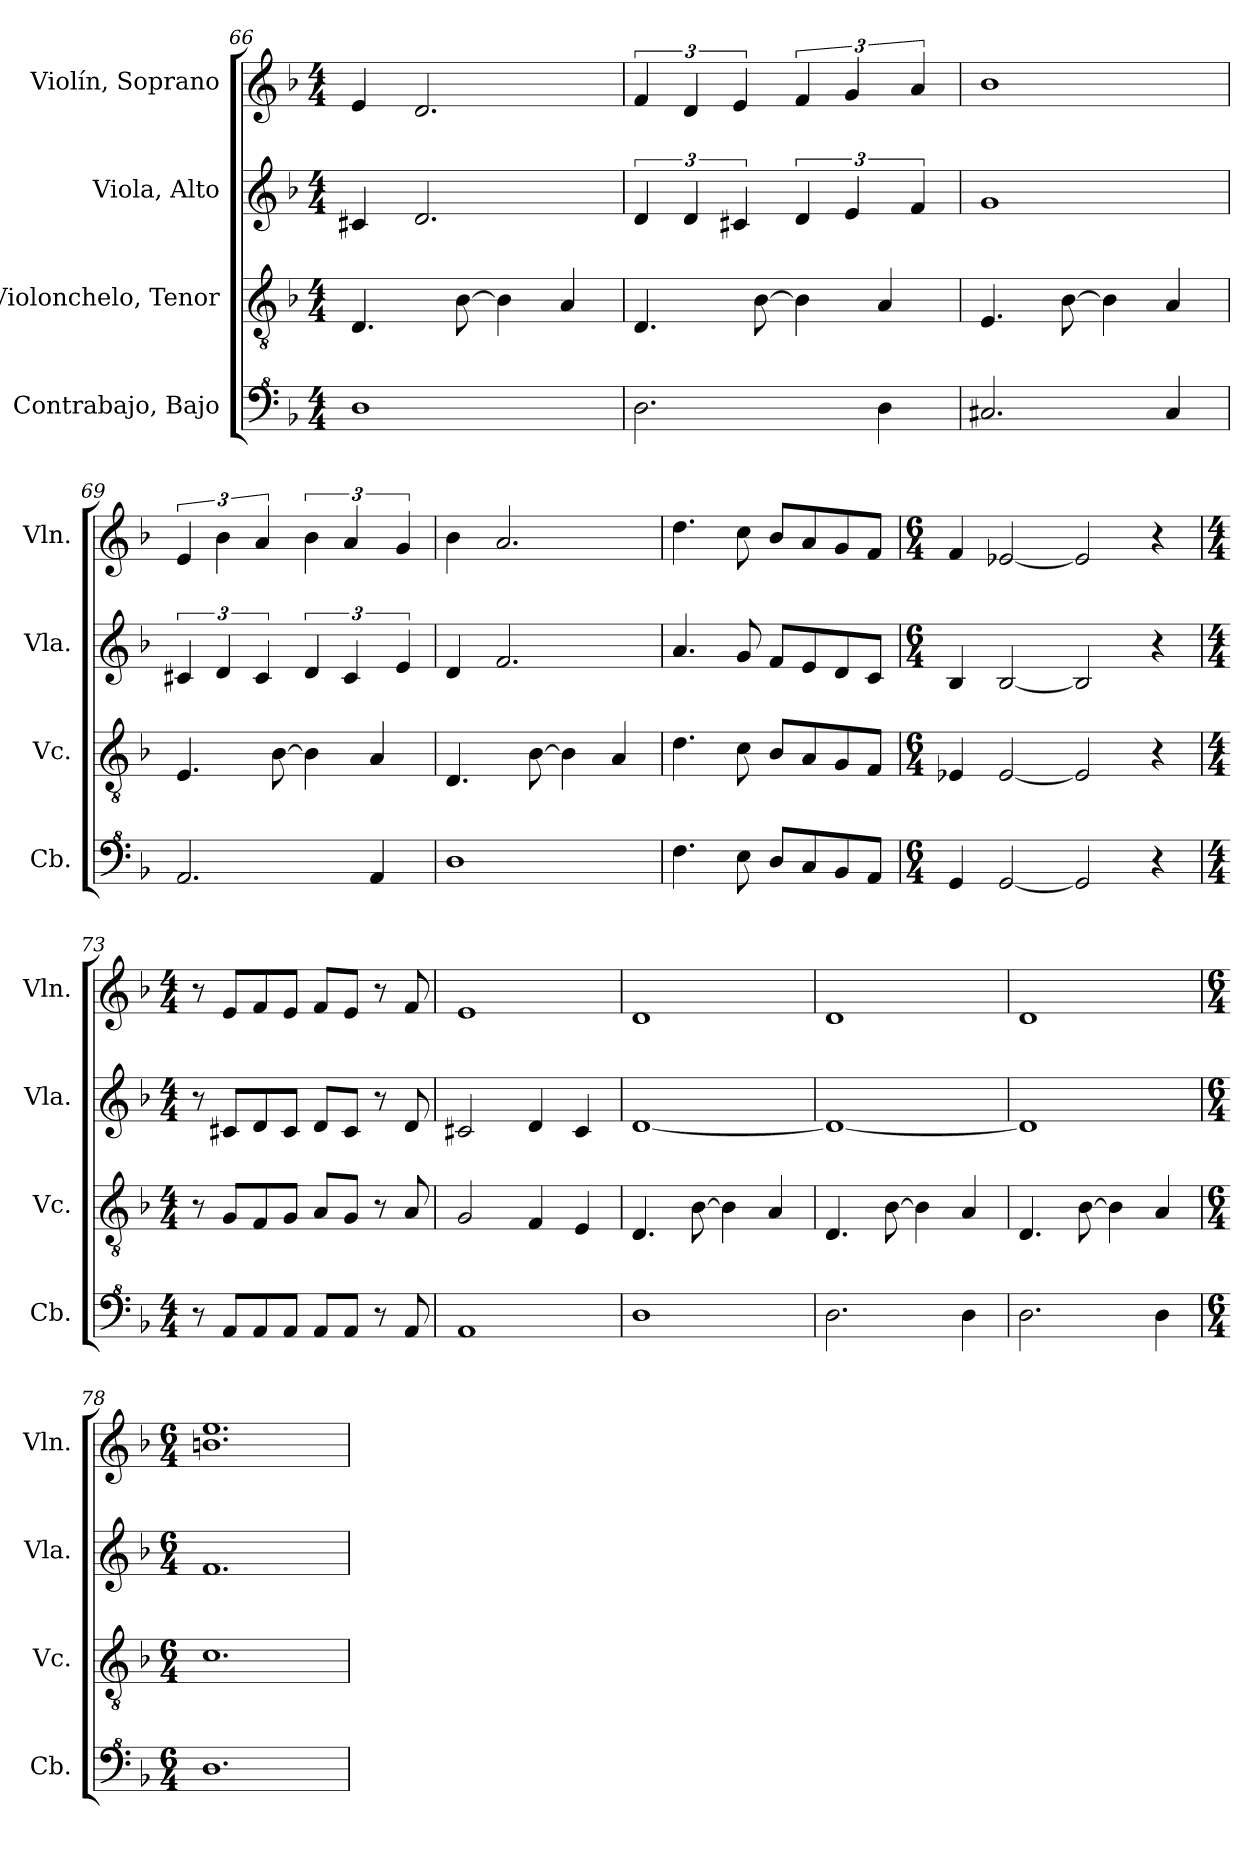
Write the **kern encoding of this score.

**kern	**kern	**kern	**kern
*part4	*part3	*part2	*part1
*staff4	*staff3	*staff2	*staff1
*I"Contrabajo, Bajo	*I"Violonchelo, Tenor	*I"Viola, Alto	*I"Violín, Soprano
*I'Cb.	*I'Vc.	*I'Vla.	*I'Vln.
*clefF^4	*clefGv2	*clefG2	*clefG2
*ITrd7c12	*	*	*
*k[b-]	*k[b-]	*k[b-]	*k[b-]
*M4/4	*M4/4	*M4/4	*M4/4
=66	=66	=66	=66
1D	4.D/	4c#X/	4e/
.	.	2.d/	2.d/
.	[8B-\	.	.
.	4B-\]	.	.
.	4A/	.	.
=67	=67	=67	=67
2.D\	4.D/	6d/	6f/
.	.	6d/	6d/
.	.	6c#X/	6e/
.	[8B-\	.	.
.	4B-\]	6d/	6f/
.	.	6e/	6g/
4D\	4A/	.	.
.	.	6f/	6a/
=68	=68	=68	=68
2.C#X/	4.E/	1g	1b-
.	[8B-\	.	.
.	4B-\]	.	.
4C#/	4A/	.	.
=69	=69	=69	=69
2.AA/	4.E/	6c#X/	6e/
.	.	6d/	6b-\
.	.	6c#/	6a/
.	[8B-\	.	.
.	4B-\]	6d/	6b-\
.	.	6c#/	6a/
4AA/	4A/	.	.
.	.	6e/	6g/
=70	=70	=70	=70
1D	4.D/	4d/	4b-\
.	.	2.f/	2.a/
.	[8B-\	.	.
.	4B-\]	.	.
.	4A/	.	.
!!LO:LB:g=z
=71	=71	=71	=71
4.F\	4.d\	4.a/	4.dd\
8E\	8c\	8g/	8cc\
8D/L	8B-/L	8f/L	8b-/L
8C/	8A/	8e/	8a/
8BB-/	8G/	8d/	8g/
8AA/J	8F/J	8c/J	8f/J
=72	=72	=72	=72
*M6/4	*M6/4	*M6/4	*M6/4
4GG/	4E-X/	4B-/	4f/
[2GG/	[2E-/	[2B-/	[2e-X/
2GG/]	2E-/]	2B-/]	2e-/]
4r	4r	4r	4r
=73	=73	=73	=73
*M4/4	*M4/4	*M4/4	*M4/4
*	*	*	*MM70
8r	8r	8r	8r
8AA/L	8G/L	8c#X/L	8e/L
8AA/	8F/	8d/	8f/
8AA/J	8G/J	8c#/J	8e/J
8AA/L	8A/L	8d/L	8f/L
8AA/J	8G/J	8c#/J	8e/J
8r	8r	8r	8r
8AA/	8A/	8d/	8f/
=74	=74	=74	=74
*	*	*	*MM104
1AA	2G/	2c#X/	1e
.	4F/	4d/	.
.	4E/	4c#/	.
=75	=75	=75	=75
1D	4.D/	[1d	1d
.	[8B-\	.	.
.	4B-\]	.	.
.	4A/	.	.
=76	=76	=76	=76
2.D\	4.D/	1d_	1d
.	[8B-\	.	.
.	4B-\]	.	.
4D\	4A/	.	.
!!LO:PB:g=z
=77	=77	=77	=77
2.D\	4.D/	1d]	1d
.	[8B-\	.	.
.	4B-\]	.	.
4D\	4A/	.	.
=78	=78	=78	=78
*M6/4	*M6/4	*M6/4	*M6/4
1.D	1.c	1.f	1.bn 1.ee
=	=	=	=
*-	*-	*-	*-
